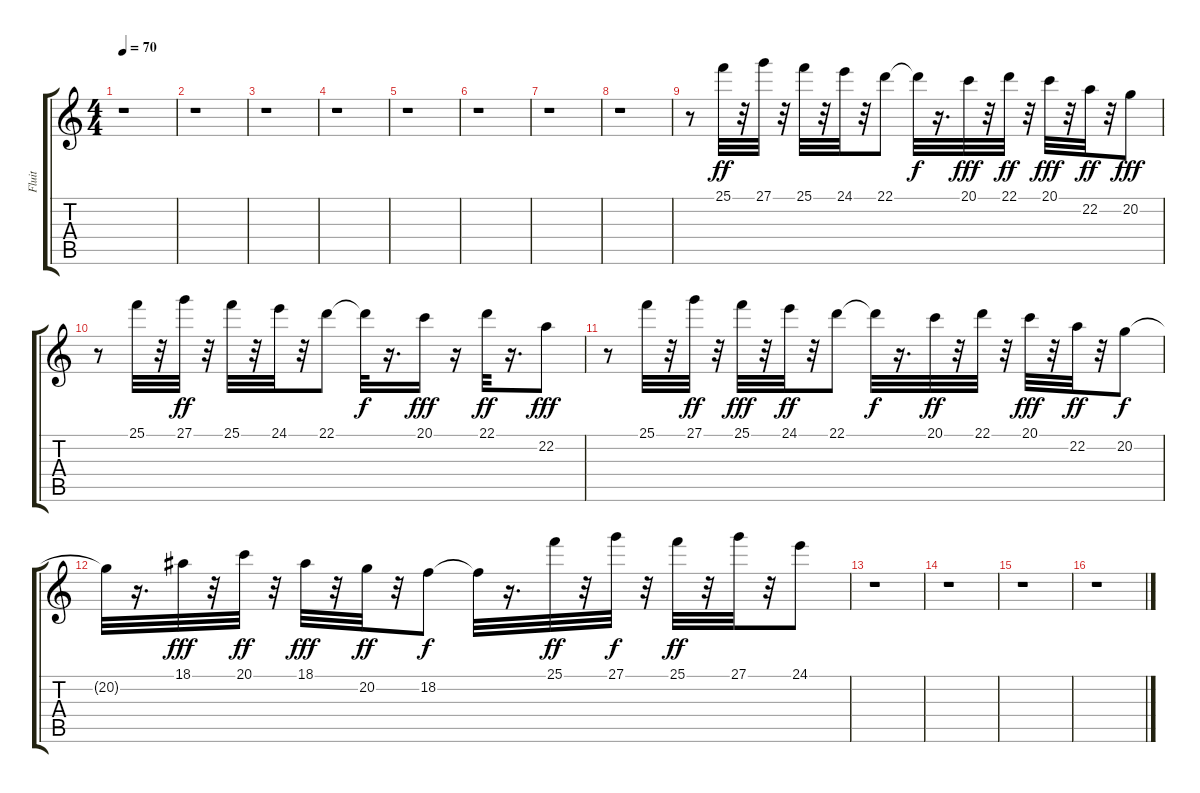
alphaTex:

\track ("Fluit" "Fluit") {instrument flute}
\staff {score tabs}
\tuning (E4 B3 G3 D3 A2 E2) {hide}
\ts (4 4)
\tempo 70
\clef g2
\ks c
r.1{dy f} |
r.1 |
r.1 |
r.1 |
r.1 |
r.1 |
r.1 |
r.1 |
r.8 25.1.32{dy ff} r.32 27.1.32 r.32 25.1.32 r.32 24.1.32 r.32 22.1.8 22.1{t}.32{dy f} r.16{d} 20.1.32{dy fff} r.32 22.1.32{dy ff} r.32 20.1.32{dy fff} r.32 22.2.32{dy ff} r.32 20.2.8{dy fff} |
r.8 25.1.32 r.32 27.1.32{dy ff} r.32 25.1.32 r.32 24.1.32 r.32 22.1.8 22.1{t}.32{dy f} r.16{d} 20.1.16{dy fff} r.16 22.1.32{dy ff} r.16{d} 22.2.8{dy fff} |
r.8 25.1.32 r.32 27.1.32{dy ff} r.32 25.1.32{dy fff} r.32 24.1.32{dy ff} r.32 22.1.8 22.1{t}.32{dy f} r.16{d} 20.1.32{dy ff} r.32 22.1.32 r.32 20.1.32{dy fff} r.32 22.2.32{dy ff} r.32 20.2.8{dy f} |
20.2{t}.32 r.16{d} 18.1.32{dy fff} r.32 20.1.32{dy ff} r.32 18.1.32{dy fff} r.32 20.2.32{dy ff} r.32 18.2.8{dy f} 18.2{t}.32 r.16{d} 25.1.32{dy ff} r.32 27.1.32{dy f} r.32 25.1.32{dy ff} r.32 27.1.32 r.32 24.1.8 |
r.1 |
r.1 |
r.1 |
r.1
